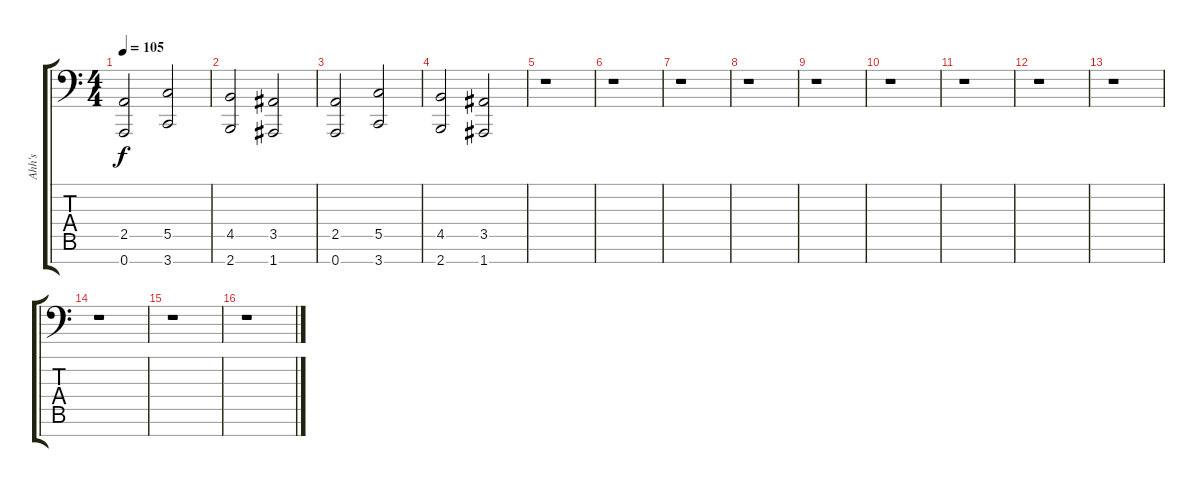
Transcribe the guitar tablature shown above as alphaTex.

\track ("Ahh's" "Ahh's") {instrument choiraahs}
\staff {score tabs}
\tuning (D4 A3 F3 C3 G2 D2 A1) {hide}
\ts (4 4)
\tempo 105
\clef f4
\ks c
(2.5 0.7).2{dy f} (5.5 3.7).2 |
(4.5 2.7).2 (3.5 1.7).2 |
(2.5 0.7).2 (5.5 3.7).2 |
(4.5 2.7).2 (3.5 1.7).2 |
r.1 |
r.1 |
r.1 |
r.1 |
r.1 |
r.1 |
r.1 |
r.1 |
r.1 |
r.1 |
r.1 |
r.1
